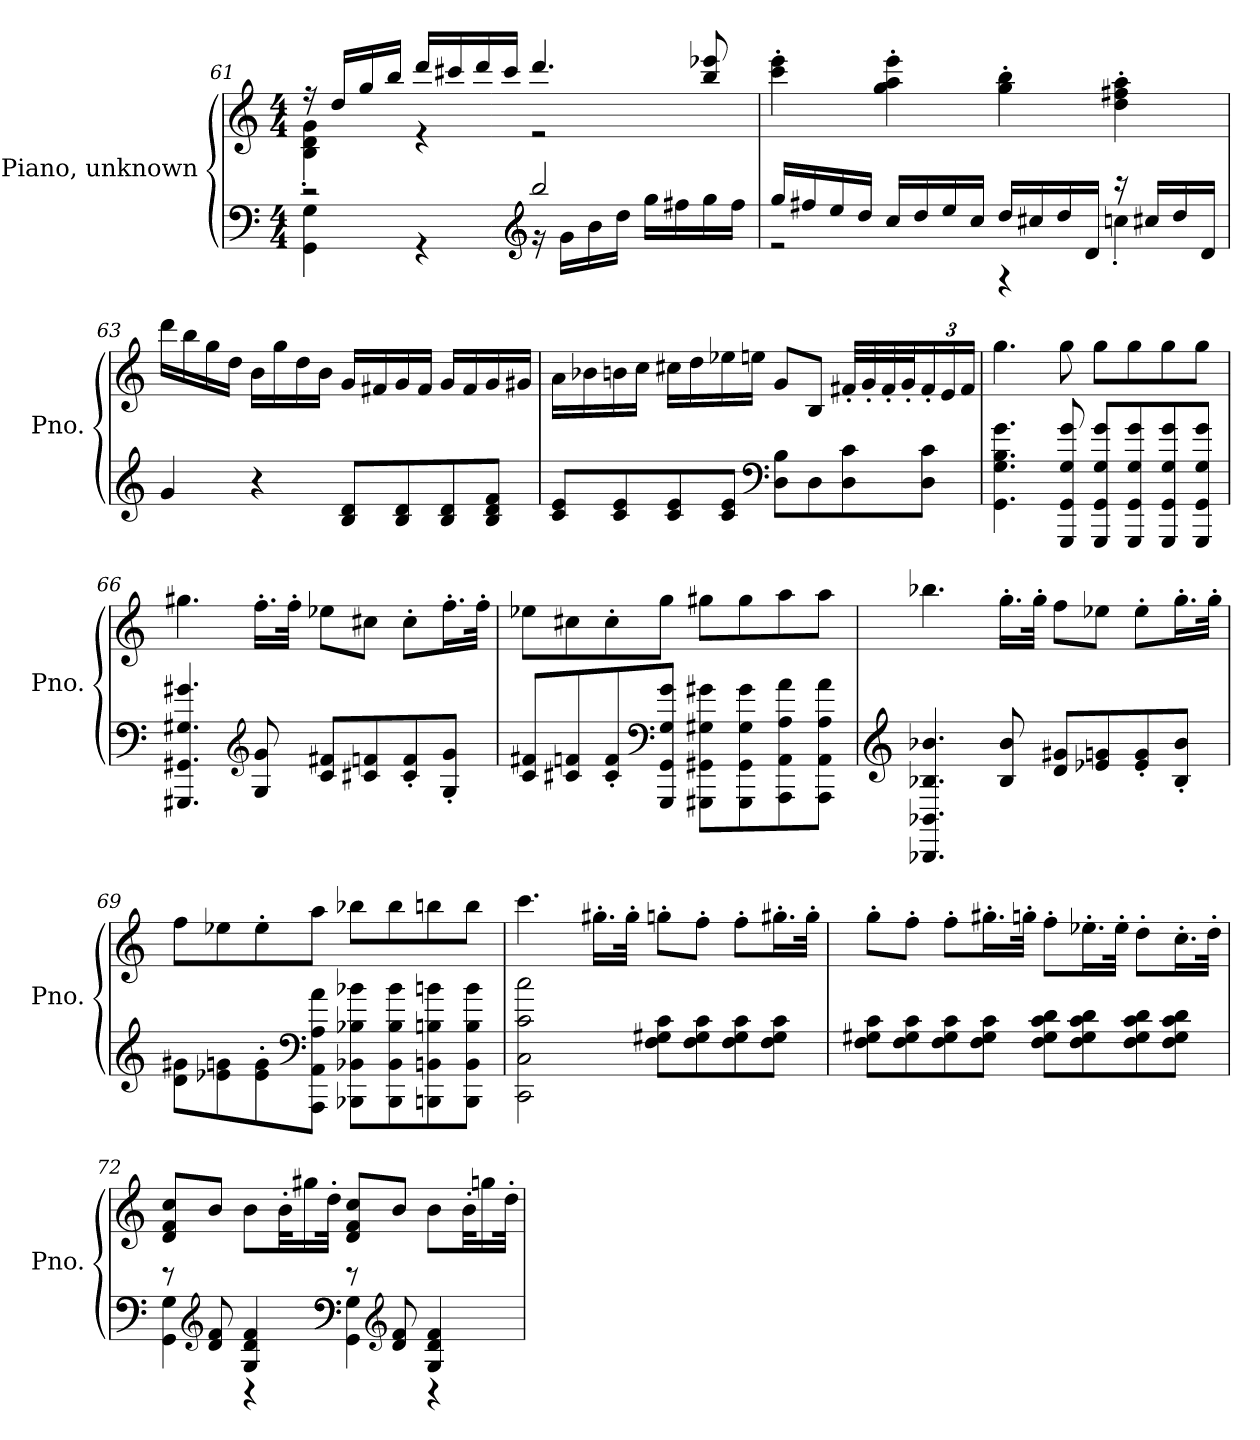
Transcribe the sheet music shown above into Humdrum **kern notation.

**kern	**kern
*part1	*part1
*staff2	*staff1
*I"Piano, unknown	*
*I'Pno.	*
!!LO:LB:g=z
*clefF4	*clefG2
*k[]	*k[]
*M4/4	*M4/4
=61	=61
*^	*^
2r	4GG\ 4G\	16r	4B\' 4d\' 4g\'
.	.	16dd/LL	.
.	.	16gg/	.
.	.	16bb/JJ	.
.	4r	16ddd/LL	4r
.	.	16ccc#X/	.
.	.	16ddd/	.
.	.	16ccc#/JJ	.
*clefG2	*	*	*
2bb/	16r	4.ddd/	2r
.	16g\LL	.	.
.	16b\	.	.
.	16dd\JJ	.	.
.	16gg\LL	.	.
.	16ff#X\	.	.
.	16gg\	8bb/ 8eee-X/	.
.	16ff#\JJ	.	.
*	*	*v	*v
=62	=62	=62
16gg/LL	2r	4ccc\' 4eee\'
16ff#X/	.	.
16ee/	.	.
16dd/JJ	.	.
16cc/LL	.	4gg\' 4aa\' 4eee\'
16dd/	.	.
16ee/	.	.
16cc/JJ	.	.
16dd/LL	4r	4gg\' 4bb\'
16cc#X/	.	.
16dd/	.	.
16d/JJ	.	.
16r	4ccn'\	4dd\' 4ff#X\' 4aa\'
16cc#X/LL	.	.
16dd/	.	.
16d/JJ	.	.
*v	*v	*
!!LO:LB:g=z
=63	=63
4g/	16ddd\LL
.	16bb\
.	16gg\
.	16dd\JJ
4r	16b\LL
.	16gg\
.	16dd\
.	16b\JJ
8B/ 8d/L	16g/LL
.	16f#X/
8B/ 8d/	16g/
.	16f#/JJ
8B/ 8d/	16g/LL
.	16f#/
8B/ 8d/ 8f/J	16g/
.	16g#X/JJ
=64	=64
8c/ 8e/L	16a\LL
.	16b-X\
8c/ 8e/	16bn\
.	16cc\JJ
8c/ 8e/	16cc#X\LL
.	16dd\
8c/ 8e/J	16ee-X\
.	16een\JJ
*clefF4	*
8D\ 8B\L	8g/L
8D\	8B/J
8D\ 8c\	32f#X'/LLL
.	32g'/
.	32f#'/
.	32g'/J
*	*Xbrackettup
8D\ 8c\J	24f#'/
.	24e/
.	24f#/JJ
!!LO:LB:g=z
=65	=65
4.GG\ 4.G\ 4.B\ 4.g\	4.gg\
8GGG/ 8GG/ 8G/ 8g/	8gg\
8GGG/ 8GG/ 8G/ 8g/L	8gg\L
8GGG/ 8GG/ 8G/ 8g/	8gg\
8GGG/ 8GG/ 8G/ 8g/	8gg\
8GGG/ 8GG/ 8G/ 8g/J	8gg\J
=66	=66
4.GGG#X/ 4.GG#X/ 4.G#X/ 4.g#X/	4.gg#X\
*clefG2	*
8G#/ 8g#/	16.ff'\LL
.	32ff'\JJk
8c/ 8f#X/L	8ee-X\L
8c#X/ 8fn/	8cc#X\J
8c#/' 8f/'	8cc#'\L
8G#/' 8g#/'J	16.ff'\L
.	32ff'\JJk
=67	=67
8c/ 8f#X/L	8ee-X\L
8c#X/ 8fn/	8cc#X\
8c#/' 8f/'	8cc#'\
*clefF4	*
8GGG/ 8GG/ 8G/ 8g/J	8gg\J
8GGG#X\ 8GG#X\ 8G#X\ 8g#X\L	8gg#X\L
8GGG#\ 8GG#\ 8G#\ 8g#\	8gg#\
8AAA\ 8AA\ 8A\ 8a\	8aa\
8AAA\ 8AA\ 8A\ 8a\J	8aa\J
!!LO:LB:g=z
=68	=68
*clefG2	*
4.BBB-X/ 4.BB-X/ 4.B-X/ 4.b-X/	4.bb-X\
8B-/ 8b-/	16.gg'\LL
.	32gg'\JJk
8d/ 8g#X/L	8ff\L
8e-X/ 8gn/	8ee-X\J
8e-/' 8g/'	8ee-'\L
8B-/' 8b-/'J	16.gg'\L
.	32gg'\JJk
=69	=69
8d\ 8g#X\L	8ff\L
8e-X\ 8gn\	8ee-X\
8e-\' 8g\'	8ee-'\
*clefF4	*
8AAA\ 8AA\ 8A\ 8a\J	8aa\J
8BBB-X\ 8BB-X\ 8B-X\ 8b-X\L	8bb-X\L
8BBB-\ 8BB-\ 8B-\ 8b-\	8bb-\
8BBBn\ 8BBn\ 8Bn\ 8bn\	8bbn\
8BBB\ 8BB\ 8B\ 8b\J	8bb\J
=70	=70
2CC\ 2C\ 2c\ 2cc\	4.ccc\
.	16.gg#X'\LL
.	32gg#'\JJk
8F\ 8G#X\ 8c\L	8ggn'\L
8F\ 8G#\ 8c\	8ff'\J
8F\ 8G#\ 8c\	8ff'\L
8F\ 8G#\ 8c\J	16.gg#X'\L
.	32gg#'\JJk
!!LO:LB:g=z
=71	=71
8F\ 8G#X\ 8c\L	8gg'\L
8F\ 8G#\ 8c\	8ff'\J
8F\ 8G#\ 8c\	8ff'\L
8F\ 8G#\ 8c\J	16.gg#X'\L
.	32ggn'\JJk
8F\ 8G#\ 8c\ 8d\L	8ff'\L
8F\ 8G#\ 8c\ 8d\	16.ee-X'\L
.	32ee-'\JJk
8F\ 8G#\ 8c\ 8d\	8dd'\L
8F\ 8G#\ 8c\ 8d\J	16.cc'\L
.	32dd'\JJk
=72	=72
*^	*
8r	4GG\ 4G\	8d/ 8f/ 8cc/L
*clefG2	*	*
8d/ 8f/	.	8b/J
4G/ 4d/ 4f/	4r	8b\L
.	.	32b'\KL
.	.	16gg#X\
.	.	32dd'\JJk
*clefF4	*	*
8r	4GG\ 4G\	8d/ 8f/ 8cc/L
*clefG2	*	*
8d/ 8f/	.	8b/J
4G/ 4d/ 4f/	4r	8b\L
.	.	32b'\KL
.	.	16ggn\
.	.	32dd'\JJk
*v	*v	*
=	=
*-	*-
